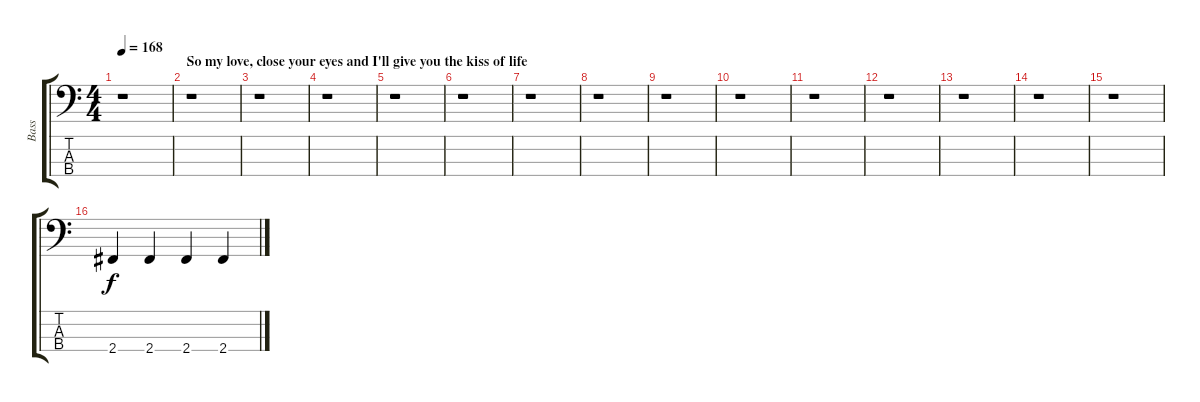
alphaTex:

\track ("Bass" "Bass") {instrument electricbassfinger}
\staff {score tabs}
\tuning (G2 D2 A1 E1) {hide}
\ts (4 4)
\tempo 168
\clef f4
\ks c
r.1{dy f} |
\section ("" "So my love, close your eyes and I'll give you the kiss of life")
r.1 |
r.1 |
r.1 |
r.1 |
r.1 |
r.1 |
r.1 |
r.1 |
r.1 |
r.1 |
r.1 |
r.1 |
r.1 |
r.1 |
2.4.4 2.4.4 2.4.4 2.4.4
